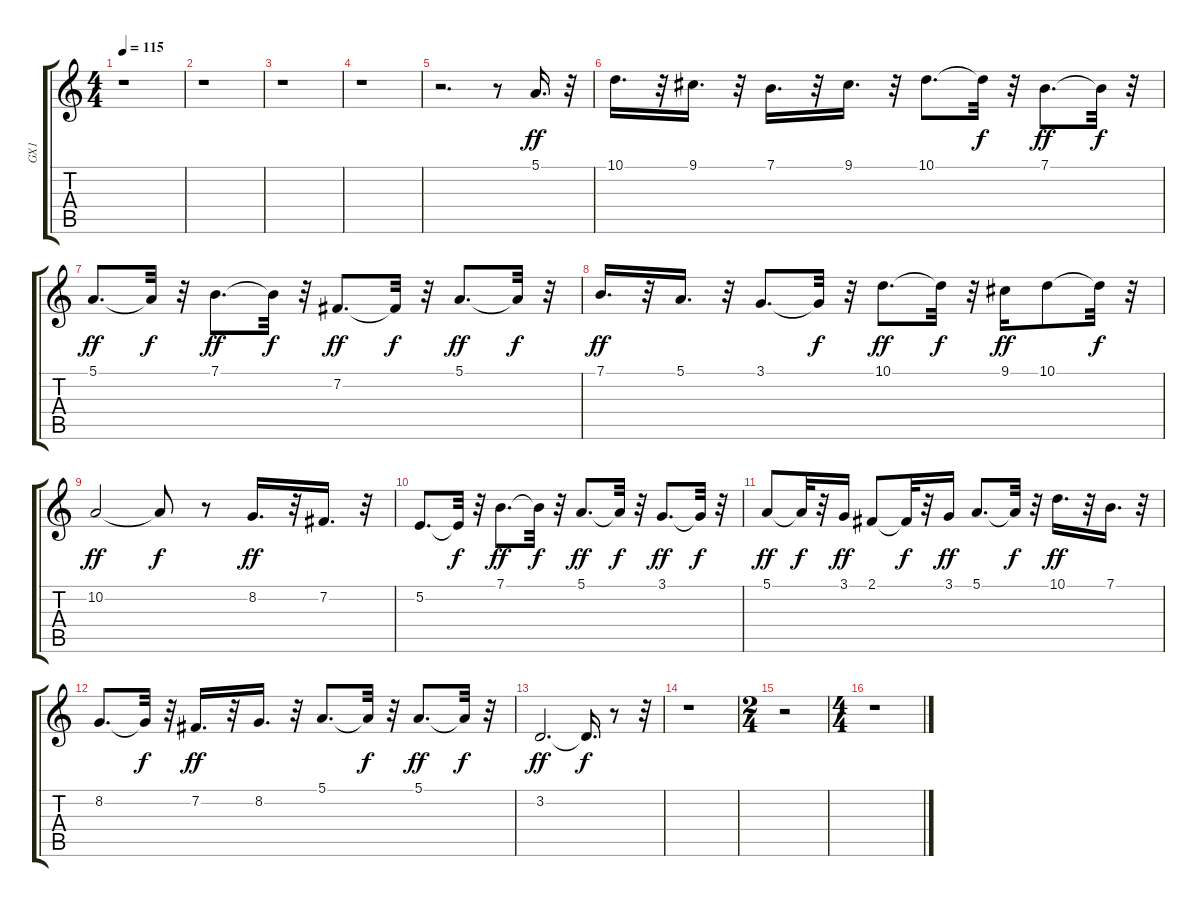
\track ("GX1" "GX1") {instrument pad3polysynth}
\staff {score tabs}
\tuning (E4 B3 G3 D3 A2 E2) {hide}
\ts (4 4)
\tempo 115
\clef g2
\ks c
r.1{dy f} |
r.1 |
r.1 |
r.1 |
r.2{d} r.8 5.1.16{d dy ff} r.32 |
10.1.16{d} r.32 9.1.16{d} r.32 7.1.16{d} r.32 9.1.16{d} r.32 10.1.8{d} 10.1{t}.32{dy f} r.32 7.1.8{d dy ff} 7.1{t}.32{dy f} r.32 |
5.1.8{d dy ff} 5.1{t}.32{dy f} r.32 7.1.8{d dy ff} 7.1{t}.32{dy f} r.32 7.2.8{d dy ff} 7.2{t}.32{dy f} r.32 5.1.8{d dy ff} 5.1{t}.32{dy f} r.32 |
7.1.16{d dy ff} r.32 5.1.16{d} r.32 3.1.8{d} 3.1{t}.32{dy f} r.32 10.1.8{d dy ff} 10.1{t}.32{dy f} r.32 9.1.16{dy ff} 10.1.8 10.1{t}.32{dy f} r.32 |
10.2.2{dy ff} 10.2{t}.8{dy f} r.8 8.2.16{d dy ff} r.32 7.2.16{d} r.32 |
5.2.8{d} 5.2{t}.32{dy f} r.32 7.1.8{d dy ff} 7.1{t}.32{dy f} r.32 5.1.8{d dy ff} 5.1{t}.32{dy f} r.32 3.1.8{d dy ff} 3.1{t}.32{dy f} r.32 |
5.1.8{dy ff} 5.1{t}.32{dy f} r.32 3.1.16{dy ff} 2.1.8 2.1{t}.32{dy f} r.32 3.1.16{dy ff} 5.1.8{d} 5.1{t}.32{dy f} r.32 10.1.16{d dy ff} r.32 7.1.16{d} r.32 |
8.2.8{d} 8.2{t}.32{dy f} r.32 7.2.16{d dy ff} r.32 8.2.16{d} r.32 5.1.8{d} 5.1{t}.32{dy f} r.32 5.1.8{d dy ff} 5.1{t}.32{dy f} r.32 |
3.2.2{d dy ff} 3.2{t}.16{d dy f} r.8 r.32 |
r.1 |
\ts (2 4)
r.2 |
\ts (4 4)
r.1
